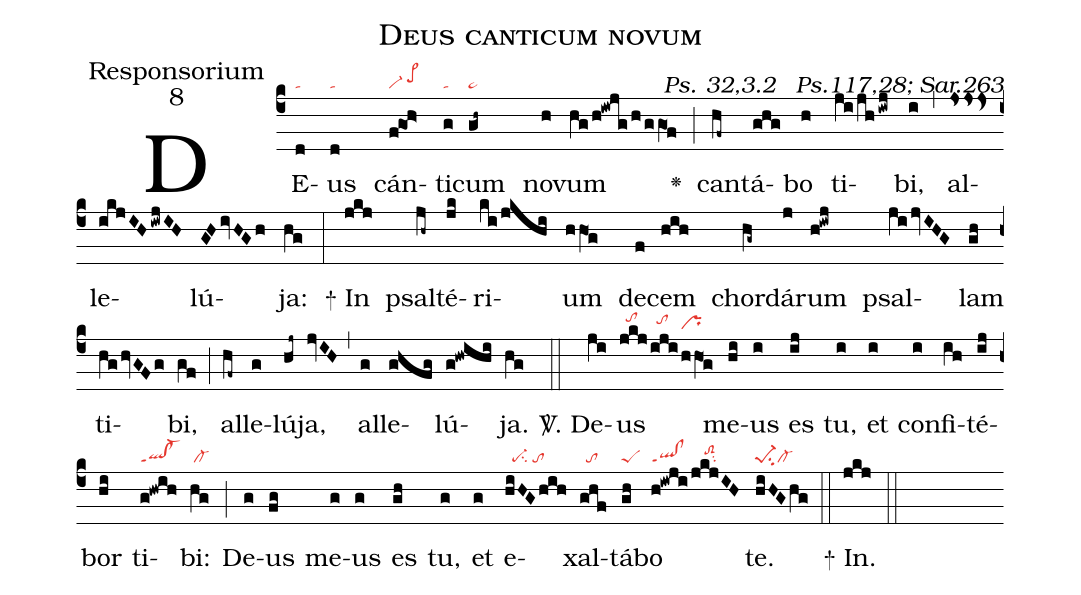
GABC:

name:Deus canticum novum;
office-part:Responsorium;
mode:8;
commentary:ꝶ Ps. 32,3.2 ꝟ Ps.117,28; Sar.263;
nabc-lines:1;
%%
(c4)DE(d|ta)us(d|ta) cán(f!go1!h>|vi-/pe>hi)ti(g|ta)cum(gh~|pe~) no(h)vum(hg/h!iwjg/h/ggO1f)
<v>\greheightstar</v>(;)
can(hf~)tá(ghg)bo(h) ti(ji/jhiwj)bi,(i) (,)
al(jssjs>)le(ikjIHiwjIH)lú(GHivHGh)ja:(hg) (:)

+ In(jkj) psal(jh~)té(jk)ri(ki/jkhi)um(hhO1g)
de(f)cem(hih) chor(hg~)dá(j)rum(h!iwj)
psal(jijvIHG)lam(gh) ti(hghvGFg)bi,(gf) (;)
al(hf~)le(g)lú(hj~)ja,(jvIH) (,)
al(g)le(ghfg)lú(g!hwihi)ja.(hg) (::)

<sp>V/</sp>.
De(ji)us(jkj|//tohi|/iji|//tohh|/hhO1g|pr) me(hi)us(i) es(ij) tu,(i)
et(i) con(i)fi(ih)té(ij)bor(hi) ti(g!hwih|ql!cl-ppt1)bi:(hg|/cl-) (;)
De(g)us(fg) me(g)us(g) es(gh) tu,(g)
et(g) e(hiHGhih|//pe-su2/to)xal(ghf|//to)tá(gh|peS)bo(h!iwji|ql!clppt1|/jkjIH|////toS2hisu2) te.(hiHGhg|pe-1su2cl-) (::)

+ In.(jkj) (::)
